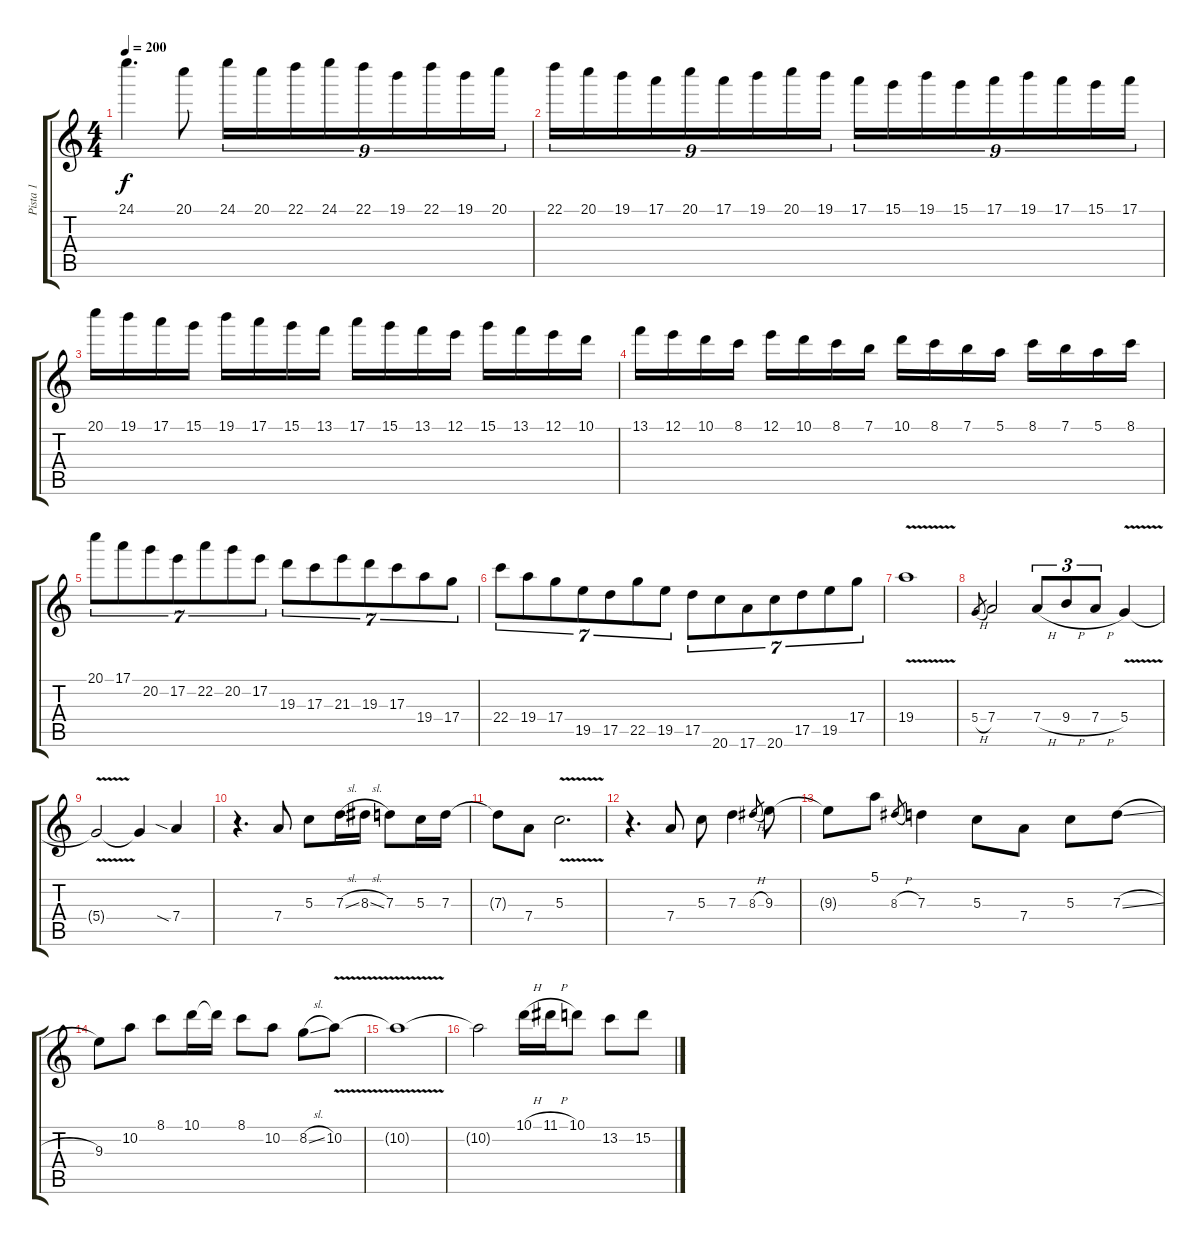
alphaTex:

\track ("Pista 1" "Pista 1") {instrument distortionguitar}
\staff {score tabs}
\tuning (E4 B3 G3 D3 A2 E2) {hide}
\ts (4 4)
\tempo 200
\clef g2
\ks c
24.1.4{d dy f} 20.1.8 24.1.16{tu (9 8)} 20.1.16{tu (9 8)} 22.1.16{tu (9 8)} 24.1.16{tu (9 8)} 22.1.16{tu (9 8)} 19.1.16{tu (9 8)} 22.1.16{tu (9 8)} 19.1.16{tu (9 8)} 20.1.16{tu (9 8)} |
22.1.16{tu (9 8)} 20.1.16{tu (9 8)} 19.1.16{tu (9 8)} 17.1.16{tu (9 8)} 20.1.16{tu (9 8)} 17.1.16{tu (9 8)} 19.1.16{tu (9 8)} 20.1.16{tu (9 8)} 19.1.16{tu (9 8)} 17.1.16{tu (9 8)} 15.1.16{tu (9 8)} 19.1.16{tu (9 8)} 15.1.16{tu (9 8)} 17.1.16{tu (9 8)} 19.1.16{tu (9 8)} 17.1.16{tu (9 8)} 15.1.16{tu (9 8)} 17.1.16{tu (9 8)} |
20.1.16 19.1.16 17.1.16 15.1.16 19.1.16 17.1.16 15.1.16 13.1.16 17.1.16 15.1.16 13.1.16 12.1.16 15.1.16 13.1.16 12.1.16 10.1.16 |
13.1.16 12.1.16 10.1.16 8.1.16 12.1.16 10.1.16 8.1.16 7.1.16 10.1.16 8.1.16 7.1.16 5.1.16 8.1.16 7.1.16 5.1.16 8.1.16 |
20.1.8{tu (7 4)} 17.1.8{tu (7 4)} 20.2.8{tu (7 4)} 17.2.8{tu (7 4)} 22.2.8{tu (7 4)} 20.2.8{tu (7 4)} 17.2.8{tu (7 4)} 19.3.8{tu (7 4)} 17.3.8{tu (7 4)} 21.3.8{tu (7 4)} 19.3.8{tu (7 4)} 17.3.8{tu (7 4)} 19.4.8{tu (7 4)} 17.4.8{tu (7 4)} |
22.4.8{tu (7 4)} 19.4.8{tu (7 4)} 17.4.8{tu (7 4)} 19.5.8{tu (7 4)} 17.5.8{tu (7 4)} 22.5.8{tu (7 4)} 19.5.8{tu (7 4)} 17.5.8{tu (7 4)} 20.6.8{tu (7 4)} 17.6.8{tu (7 4)} 20.6.8{tu (7 4)} 17.5.8{tu (7 4)} 19.5.8{tu (7 4)} 17.4.8{tu (7 4)} |
19.4{v}.1 |
5.4{h}.8{gr} 7.4.2 7.4{h}.8{tu (3 2)} 9.4{h}.8{tu (3 2)} 7.4{h}.8{tu (3 2)} 5.4{v}.4 |
5.4{t}.2 5.4{t}.4 7.4{sia}.4 |
r.4{d} 7.4.8 5.3.8 7.3{sl}.16 8.3{sl}.16 7.3.8 5.3.16 7.3.16 |
7.3{t}.8 7.4.8 5.3{v}.2{d} |
r.4{d} 7.4.8 5.3.8 7.3.4 8.3{h}.8{gr} 9.3.8 |
9.3{t}.8 5.1.8 8.3{h}.8{gr} 7.3.4 5.3.8 7.4.8 5.3.8 7.3{sl}.8 |
9.3.8 10.2.8 8.1.8 10.1.16 10.1{t}.16 8.1.8 10.2.8 8.2{sl}.8 10.2{v}.8 |
10.2{t}.1 |
10.2{t}.2 10.1{h}.16 11.1{h}.16 10.1.8 13.2.8 15.2.8
